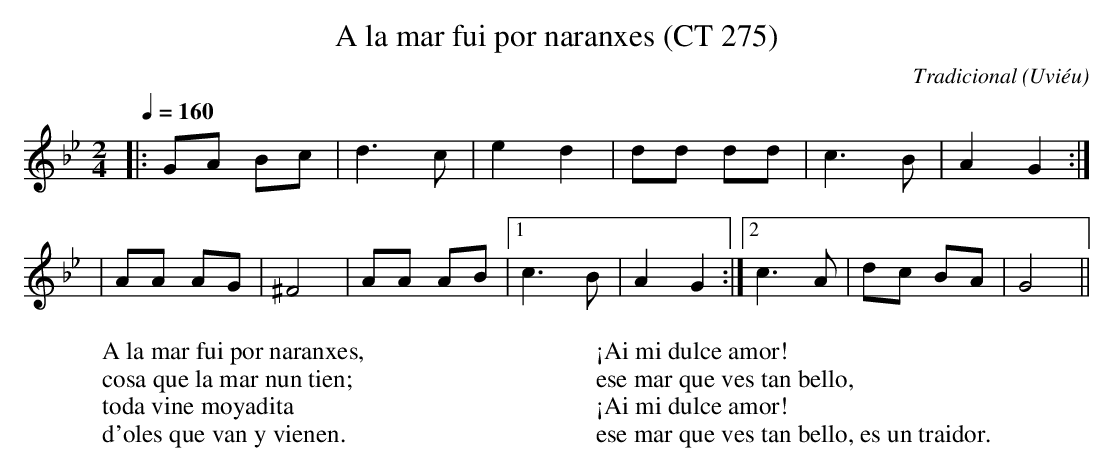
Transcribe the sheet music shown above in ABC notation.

X:1
T:A la mar fui por naranxes (CT 275)
C:Tradicional
O:Uviéu
M:2/4
L:1/8
Q:1/4=160
K:Gm
|: GA Bc|d3 c|e2 d2|dd dd|c3 B|A2 G2 :|
|AA AG|^F4|AA AB|[1 c3 B|A2 G2 :|[2 c3 A|dc BA|G4||
W:A la mar fui por naranxes,
W:cosa que la mar nun tien;
W:toda vine moyadita
W:d'oles que van y vienen.
W:
W:¡Ai mi dulce amor!
W:ese mar que ves tan bello,
W:¡Ai mi dulce amor!
W:ese mar que ves tan bello, es un traidor.
W:
